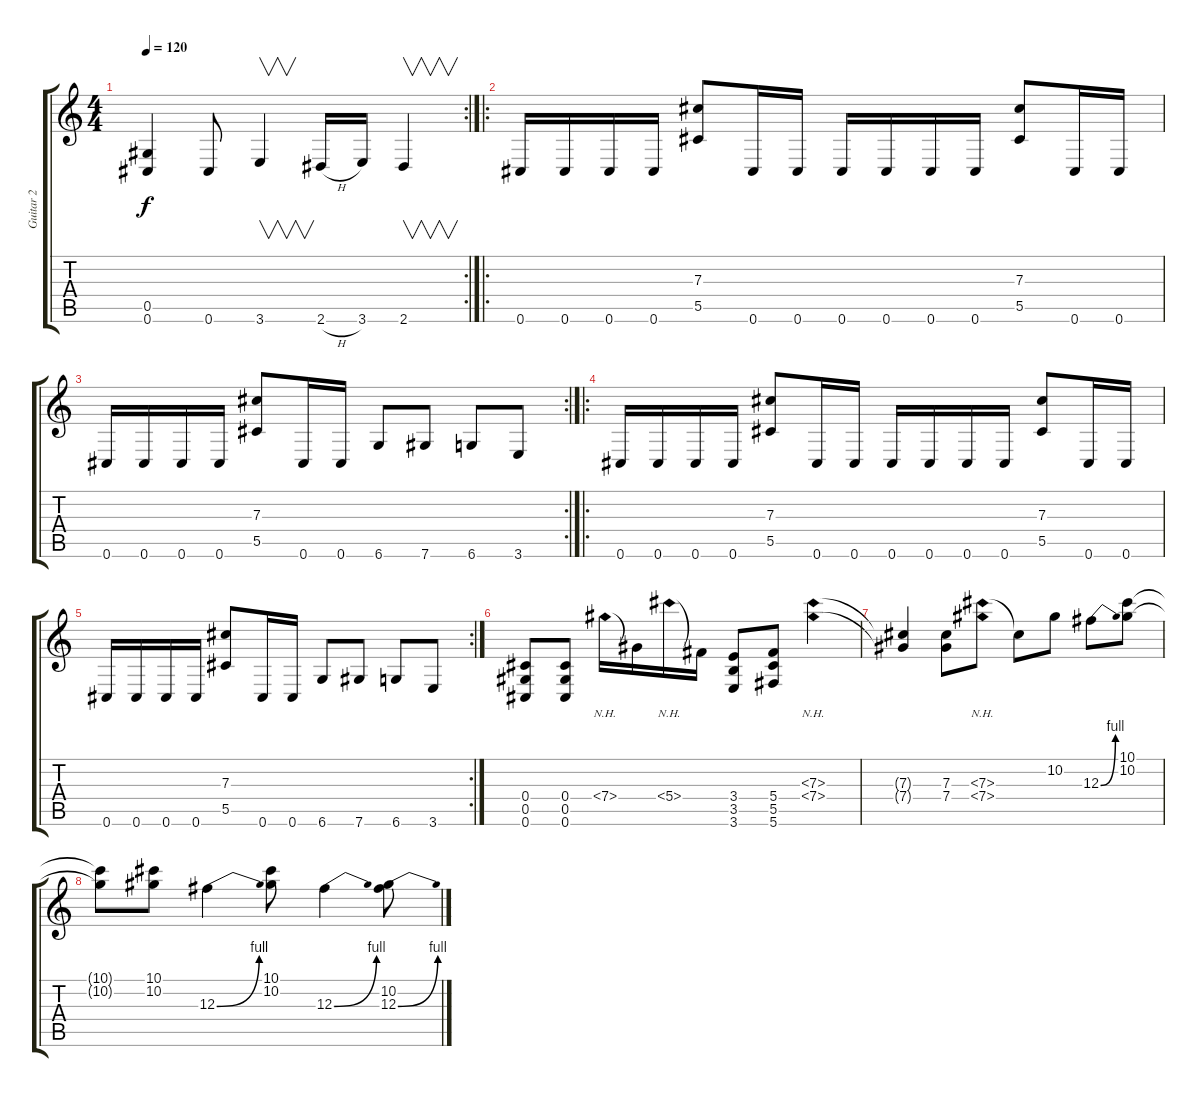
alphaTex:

\track ("Guitar 2" "Guitar 2") {instrument distortionguitar}
\staff {score tabs}
\tuning (Eb4 Bb3 Gb3 Db3 Ab2 Db2) {hide}
\rc 2
\ts (4 4)
\tempo 120
\clef g2
\ks c
(0.5 0.6).4{dy f} 0.6.8 3.6.4{v} 2.6{h}.16 3.6.16 2.6.4{v} |
\ro
0.6.16 0.6.16 0.6.16 0.6.16 (7.3 5.5).8 0.6.16 0.6.16 0.6.16 0.6.16 0.6.16 0.6.16 (7.3 5.5).8 0.6.16 0.6.16 |
\rc 2
0.6.16 0.6.16 0.6.16 0.6.16 (7.3 5.5).8 0.6.16 0.6.16 6.6.8 7.6.8 6.6.8 3.6.8 |
\ro
0.6.16 0.6.16 0.6.16 0.6.16 (7.3 5.5).8 0.6.16 0.6.16 0.6.16 0.6.16 0.6.16 0.6.16 (7.3 5.5).8 0.6.16 0.6.16 |
\rc 2
0.6.16 0.6.16 0.6.16 0.6.16 (7.3 5.5).8 0.6.16 0.6.16 6.6.8 7.6.8 6.6.8 3.6.8 |
(0.4 0.5 0.6).8 (0.4 0.5 0.6).8 7.4{nh}.16 7.4{t}.16 5.4{nh}.16 5.4{t}.16 (3.4 3.5 3.6).8 (5.4 5.5 5.6).8 (7.3{nh} 7.4{nh}).4 |
(7.3{t} 7.4{t}).4 (7.3 7.4).8 (7.3{nh} 7.4{nh}).8 7.3{t}.8 10.2.8 12.3{be (bend 0 0 60 4)}.8 (10.1 10.2).8 |
(10.1{t} 10.2{t}).8 (10.1 10.2).8 12.3{be (bend 0 0 60 4)}.4 (10.1 10.2).8 12.3{be (bend 0 0 60 4)}.4 (10.2 12.3{be (bend 0 0 60 4)}).8
